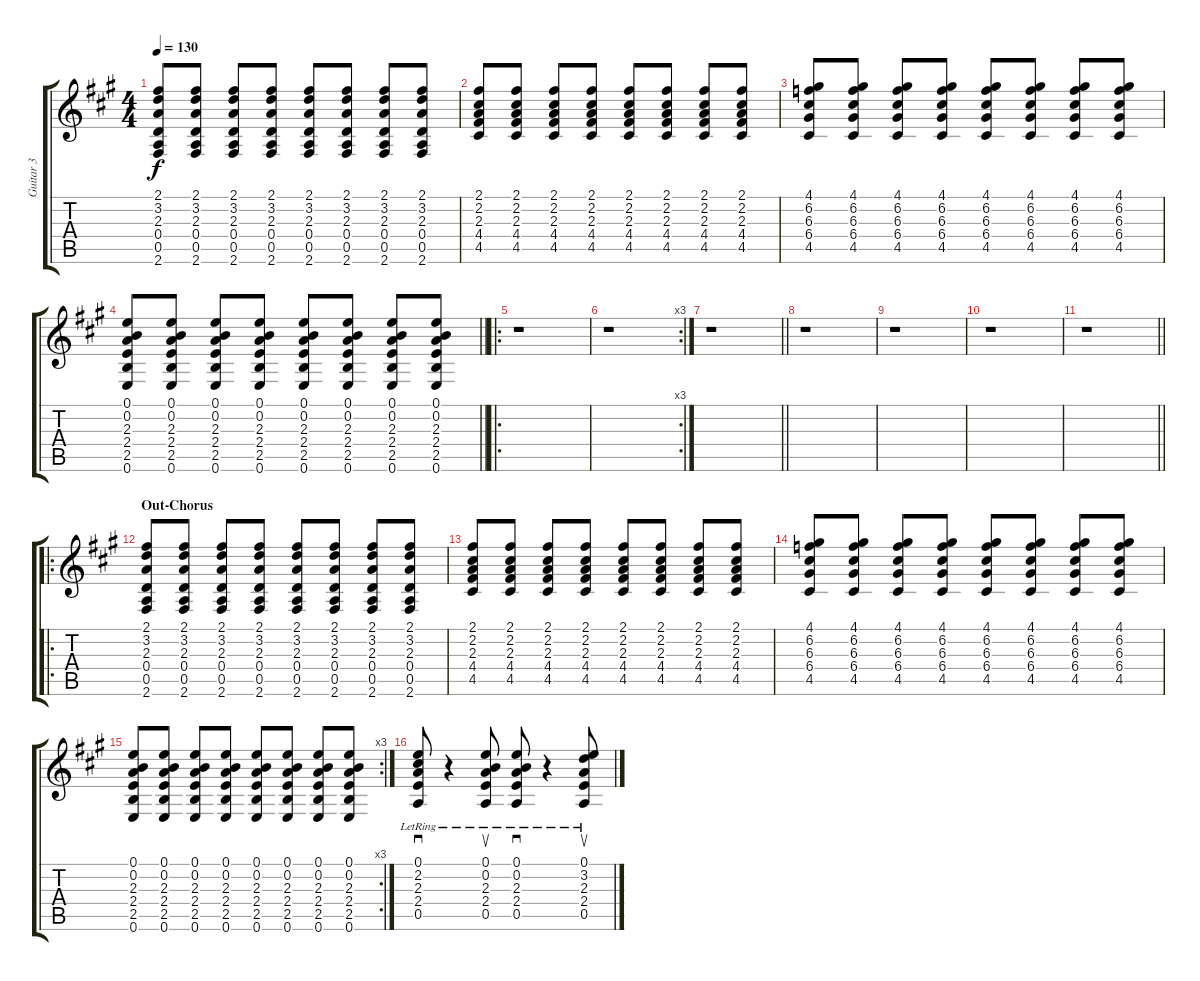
\track ("Guitar 3" "Guitar 3") {instrument electricguitarclean}
\staff {score tabs}
\tuning (E4 B3 G3 D3 A2 E2) {hide}
\ts (4 4)
\tempo 130
\clef g2
\ks a
(2.1 3.2 2.3 0.4 0.5 2.6).8{dy f} (2.1 3.2 2.3 0.4 0.5 2.6).8 (2.1 3.2 2.3 0.4 0.5 2.6).8 (2.1 3.2 2.3 0.4 0.5 2.6).8 (2.1 3.2 2.3 0.4 0.5 2.6).8 (2.1 3.2 2.3 0.4 0.5 2.6).8 (2.1 3.2 2.3 0.4 0.5 2.6).8 (2.1 3.2 2.3 0.4 0.5 2.6).8 |
(2.1 2.2 2.3 4.4 4.5).8 (2.1 2.2 2.3 4.4 4.5).8 (2.1 2.2 2.3 4.4 4.5).8 (2.1 2.2 2.3 4.4 4.5).8 (2.1 2.2 2.3 4.4 4.5).8 (2.1 2.2 2.3 4.4 4.5).8 (2.1 2.2 2.3 4.4 4.5).8 (2.1 2.2 2.3 4.4 4.5).8 |
(4.1 6.2 6.3 6.4 4.5).8 (4.1 6.2 6.3 6.4 4.5).8 (4.1 6.2 6.3 6.4 4.5).8 (4.1 6.2 6.3 6.4 4.5).8 (4.1 6.2 6.3 6.4 4.5).8 (4.1 6.2 6.3 6.4 4.5).8 (4.1 6.2 6.3 6.4 4.5).8 (4.1 6.2 6.3 6.4 4.5).8 |
\barLineRight lightlight
(0.1 0.2 2.3 2.4 2.5 0.6).8 (0.1 0.2 2.3 2.4 2.5 0.6).8 (0.1 0.2 2.3 2.4 2.5 0.6).8 (0.1 0.2 2.3 2.4 2.5 0.6).8 (0.1 0.2 2.3 2.4 2.5 0.6).8 (0.1 0.2 2.3 2.4 2.5 0.6).8 (0.1 0.2 2.3 2.4 2.5 0.6).8 (0.1 0.2 2.3 2.4 2.5 0.6).8 |
\ro
r.1 |
\rc 3
r.1 |
\barLineRight lightlight
r.1 |
r.1 |
r.1 |
r.1 |
\barLineRight lightlight
r.1 |
\ro
\section ("" "Out-Chorus")
(2.1 3.2 2.3 0.4 0.5 2.6).8 (2.1 3.2 2.3 0.4 0.5 2.6).8 (2.1 3.2 2.3 0.4 0.5 2.6).8 (2.1 3.2 2.3 0.4 0.5 2.6).8 (2.1 3.2 2.3 0.4 0.5 2.6).8 (2.1 3.2 2.3 0.4 0.5 2.6).8 (2.1 3.2 2.3 0.4 0.5 2.6).8 (2.1 3.2 2.3 0.4 0.5 2.6).8 |
(2.1 2.2 2.3 4.4 4.5).8 (2.1 2.2 2.3 4.4 4.5).8 (2.1 2.2 2.3 4.4 4.5).8 (2.1 2.2 2.3 4.4 4.5).8 (2.1 2.2 2.3 4.4 4.5).8 (2.1 2.2 2.3 4.4 4.5).8 (2.1 2.2 2.3 4.4 4.5).8 (2.1 2.2 2.3 4.4 4.5).8 |
(4.1 6.2 6.3 6.4 4.5).8 (4.1 6.2 6.3 6.4 4.5).8 (4.1 6.2 6.3 6.4 4.5).8 (4.1 6.2 6.3 6.4 4.5).8 (4.1 6.2 6.3 6.4 4.5).8 (4.1 6.2 6.3 6.4 4.5).8 (4.1 6.2 6.3 6.4 4.5).8 (4.1 6.2 6.3 6.4 4.5).8 |
\rc 3
(0.1 0.2 2.3 2.4 2.5 0.6).8 (0.1 0.2 2.3 2.4 2.5 0.6).8 (0.1 0.2 2.3 2.4 2.5 0.6).8 (0.1 0.2 2.3 2.4 2.5 0.6).8 (0.1 0.2 2.3 2.4 2.5 0.6).8 (0.1 0.2 2.3 2.4 2.5 0.6).8 (0.1 0.2 2.3 2.4 2.5 0.6).8 (0.1 0.2 2.3 2.4 2.5 0.6).8 |
(0.1{lr} 2.2{lr} 2.3{lr} 2.4{lr} 0.5{lr}).8{sd} r.4 (0.1{lr} 0.2{lr} 2.3{lr} 2.4{lr} 0.5{lr}).8{su} (0.1{lr} 0.2{lr} 2.3{lr} 2.4{lr} 0.5{lr}).8{sd} r.4 (0.1{lr} 3.2{lr} 2.3{lr} 2.4{lr} 0.5{lr}).8{su}
